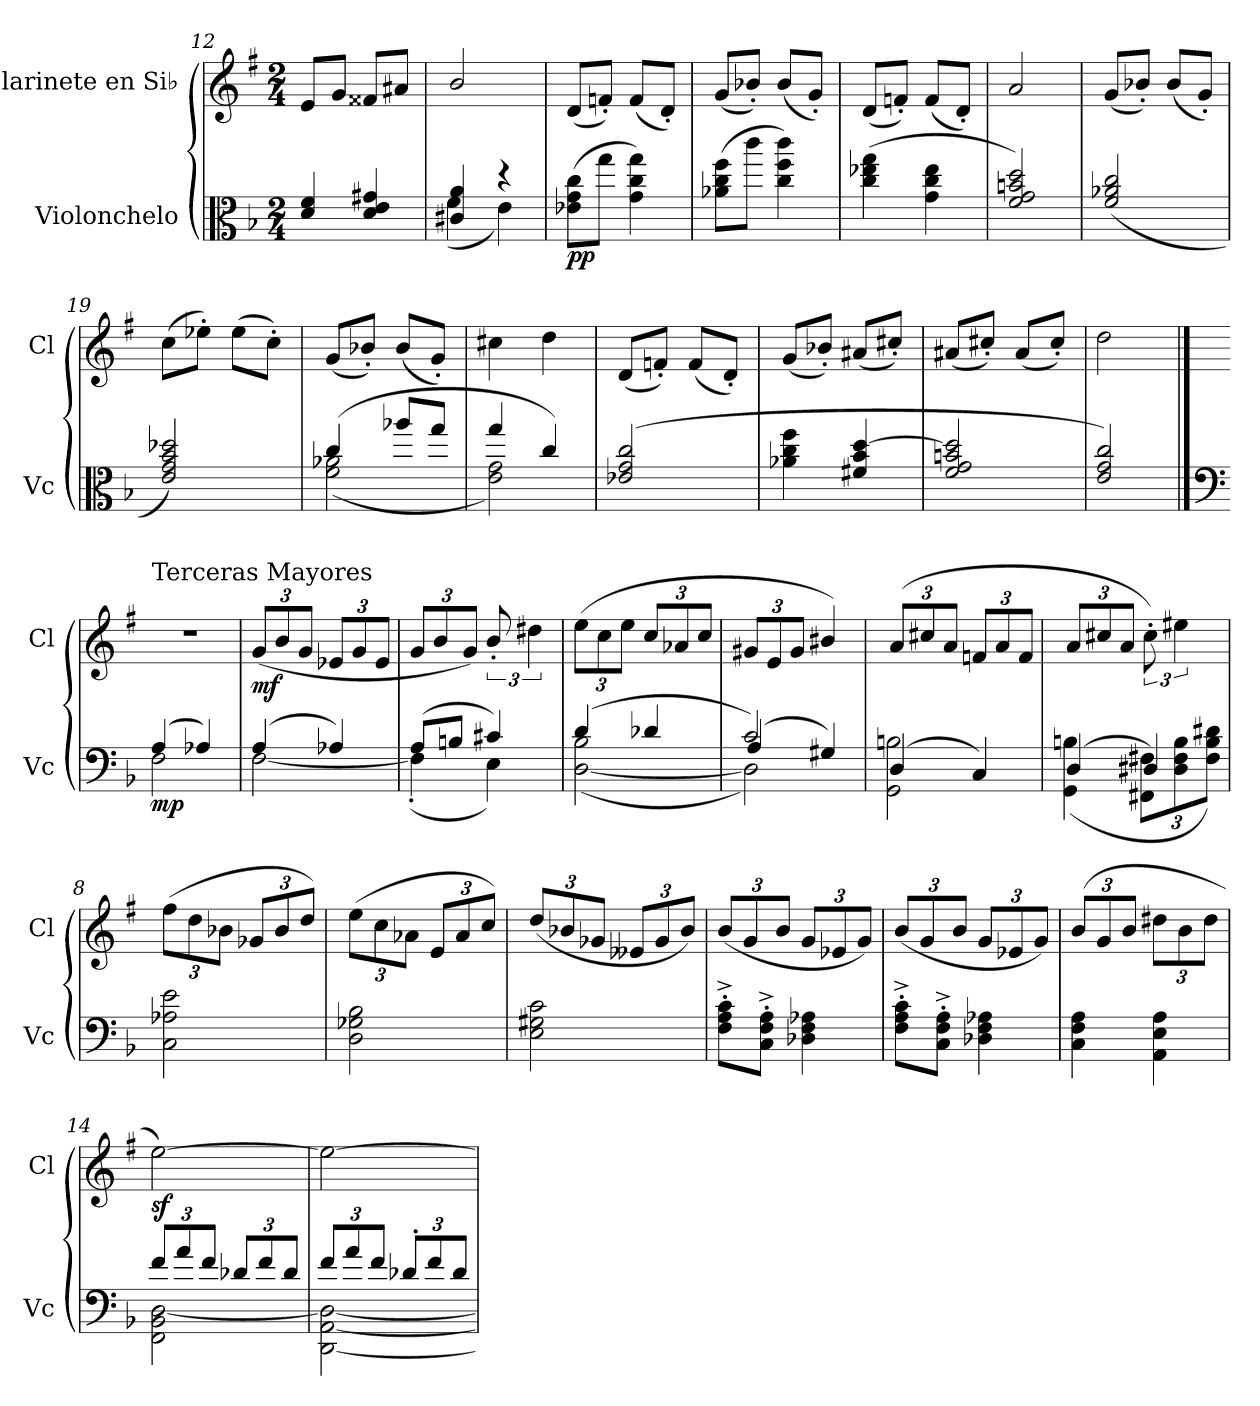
**kern	**dynam	**kern	**dynam
*part2	*part2	*part1	*part1
*staff2	*staff2	*staff1	*staff1
*I"Violonchelo	*	*I"Clarinete en Si♭	*
*I'Vc	*	*I'Cl	*
*clefC3	*	*clefG2	*
*	*	*ITrd1c2	*
*k[b-]	*	*k[b-]	*
*M2/4	*	*M2/4	*
=12	=12	=12	=12
4d/ 4f/	.	8d/L	.
.	.	8f/J	.
4d/ 4e/ 4g#X/	.	8e#X/L	.
.	.	8g#X/J	.
=13	=13	=13	=13
*^	*	*	*
4c#X/ 4a/	(<4f\	.	2a/	.
4r	4e\)	.	.	.
=14	=14	=14	=14	=14
!	!	!LO:DY:b	!	!
*v	*v	*	*	*
(>8e-X\ 8g\ 8cc\L	pp	(<8c/L	.
8gg\J	.	8e-X'/J)	.
4g\ 4cc\ 4gg\)	.	(<8e-/L	.
.	.	8c'/J)	.
!!LO:LB:g=z
=15	=15	=15	=15
(>8a-X\ 8cc\ 8ff\L	.	(<8f/L	.
8ccc\J	.	8a-X'/J)	.
4cc\ 4ff\ 4ccc\)	.	(<8a-/L	.
.	.	8f'/J)	.
=16	=16	=16	=16
(>4cc\ 4ee-X\ 4gg\	.	(<8c/L	.
.	.	8e-X'/J)	.
4g\ 4cc\ 4ee-\	.	(<8e-/L	.
.	.	8c'/J)	.
=17	=17	=17	=17
2f/ 2g/ 2bn/ 2dd/)	.	2g/	.
=18	=18	=18	=18
(<2f/ 2a-X/ 2cc/	.	(<8f/L	.
.	.	8a-X'/J)	.
.	.	(<8a-/L	.
.	.	8f'/J)	.
=19	=19	=19	=19
2e/ 2g/ 2b-/ 2dd-X/)	.	(>8b-\L	.
.	.	8dd-X'\J)	.
.	.	(>8dd-\L	.
.	.	8b-'\J)	.
!!LO:LB:g=z
=20	=20	=20	=20
*^	*	*	*
(>4cc/	(<2f\ 2a-X\	.	(<8f/L	.
.	.	.	8a-X'/J)	.
*	*	*	*MM75	*
8aa-X/L	.	.	(<8a-/L	.
8gg/J	.	.	8f'/J)	.
=21	=21	=21	=21	=21
4gg/	2e\ 2g\)	.	4bn\	.
4cc/)	.	.	4cc\	.
*v	*v	*	*	*
=22	=22	=22	=22
*	*	*MM80	*
(>2e-X/ 2g/ 2cc/	.	(<8c/L	.
.	.	8e-X'/J)	.
.	.	(<8e-/L	.
.	.	8c'/J)	.
=23	=23	=23	=23
4a-X\ 4cc\ 4ff\	.	(<8f/L	.
.	.	8a-X'/J)	.
4f#X/ 4b-/ [4dd/	.	(<8g#X/L	.
.	.	8bn'/J)	.
=24	=24	=24	=24
2f/ 2g/ 2bn/ 2dd/]	.	(<8g#X/L	.
.	.	8bn'/J)	.
*	*	*MM60	*
.	.	(<8g#/L	.
.	.	8b'/J)	.
=25	=25	=25	=25
2e/ 2g/ 2cc/)	.	2cc\	.
!!LO:LB:g=z
==1	==1	==1	==1
*clefF4	*	*	*
*^	*	*	*
!	!	!	!LO:TX:a:t=Terceras Mayores	!
!	!	!LO:DY:b	!	!
(>4A/	2F\	mp	2r	.
4A-X/)	.	.	.	.
=2	=2	=2	=2	=2
*	*	*	*Xbrackettup	*
!	!	!	!	!LO:DY:b
(>4A/	[2F\	.	(<12f/L	mf
.	.	.	12a/	.
.	.	.	12f/J	.
4A-X/)	.	.	12d-X/L	.
.	.	.	12f/	.
.	.	.	12d-/J	.
=3	=3	=3	=3	=3
(>8A/L	(<4F'\]	.	12f/L	.
.	.	.	12a/	.
8Bn/J	.	.	.	.
.	.	.	12f/J)	.
*	*	*	*brackettup	*
4c#X/)	4E\)	.	12a'/	.
.	.	.	6cc#X\	.
=4	=4	=4	=4	=4
*	*	*	*Xbrackettup	*
(>4d/	(<[2D\ 2B-\	.	(>12dd\L	.
.	.	.	12b-\	.
.	.	.	12dd\J	.
4d-X/	.	.	12b-/L	.
.	.	.	12g-X/	.
.	.	.	12b-/J	.
!!LO:PB:g=z
=5	=5	=5	=5	=5
*	*^	*	*	*
2c/)	2D\])	(<4A/	.	12f#X/L	.
.	.	.	.	12d/	.
.	.	.	.	12f#/J	.
.	.	4G#X/)	.	4a#X/)	.
*	*v	*v	*	*	*
=6	=6	=6	=6	=6
(>4D/	2GG\ 2Bn\	.	(>12g/L	.
.	.	.	12bn/	.
.	.	.	12g/J	.
4C/)	.	.	12e-X/L	.
.	.	.	12g/	.
.	.	.	12e-/J	.
=7	=7	=7	=7	=7
(>4D/	(<4GG\ 4Bn\	.	12g/L	.
.	.	.	12bn/	.
.	.	.	12g/J	.
*	*Xbrackettup	*	*brackettup	*
4D#X/)	12FF#X\ 12F#X\L	.	12b'\)	.
.	12D#\ 12F#\ 12B\	.	6dd#X\	.
.	12F#\ 12B\ 12d#X\J)	.	.	.
*v	*v	*	*	*
=8	=8	=8	=8
*	*	*Xbrackettup	*
2C\ 2A-X\ 2e\	.	(>12ee\L	.
.	.	12cc\	.
.	.	12a-X\J	.
.	.	12f-X/L	.
.	.	12a-/	.
.	.	12cc/J)	.
=9	=9	=9	=9
2D\ 2G-X\ 2B-\	.	(>12dd\L	.
.	.	12b-\	.
.	.	12g-X\J	.
.	.	12d/L	.
.	.	12g-/	.
.	.	12b-/J)	.
!!LO:LB:g=z
=10	=10	=10	=10
2E\ 2G#X\ 2c\	.	(<12cc/L	.
.	.	12a-X/	.
.	.	12f-X/J	.
.	.	12d--X/L	.
.	.	12f-/	.
.	.	12a-/J)	.
=11	=11	=11	=11
8F\'^ 8A\'^ 8c\'^L	.	(<12a/L	.
.	.	12f/	.
8C\'^ 8F\'^ 8A\'^J	.	.	.
.	.	12a/J	.
4D-X\ 4F\ 4A-X\	.	12f/L	.
.	.	12d-X/	.
.	.	12f/J)	.
=12	=12	=12	=12
8F\'^ 8A\'^ 8c\'^L	.	(<12a/L	.
.	.	12f/	.
8C\'^ 8F\'^ 8A\'^J	.	.	.
.	.	12a/J	.
4D-X\ 4F\ 4A-X\	.	12f/L	.
.	.	12d-X/	.
.	.	12f/J)	.
=13	=13	=13	=13
4C\ 4F\ 4A\	.	(>12a/L	.
.	.	12f/	.
.	.	12a/J	.
4AA\ 4E\ 4A\	.	12cc#X\L	.
.	.	12a\	.
.	.	12cc#\J	.
=14	=14	=14	=14
*^	*	*	*
!	!	!LO:DY:a	!	!
12f/L	2FF\ 2BB-\ [2D\	sf	[2dd\)	.
12a/	.	.	.	.
12f/J	.	.	.	.
12d-X/L	.	.	.	.
12f/	.	.	.	.
12d-/J	.	.	.	.
=15	=15	=15	=15	=15
*	*	*	*^	*
12f/L	[2DD\ [2AA\ 2D\_	.	2dd\_	3ryy	.
12a/	.	.	.	.	.
12f/J	.	.	.	.	.
12d-X'/L	.	.	.	.	.
*	*	*	*MM40	*	*
12f/	.	.	.	6ryy	.
12d-/J	.	.	.	.	.
*v	*v	*	*	*	*
*	*	*v	*v	*
=	=	=	=
*-	*-	*-	*-
